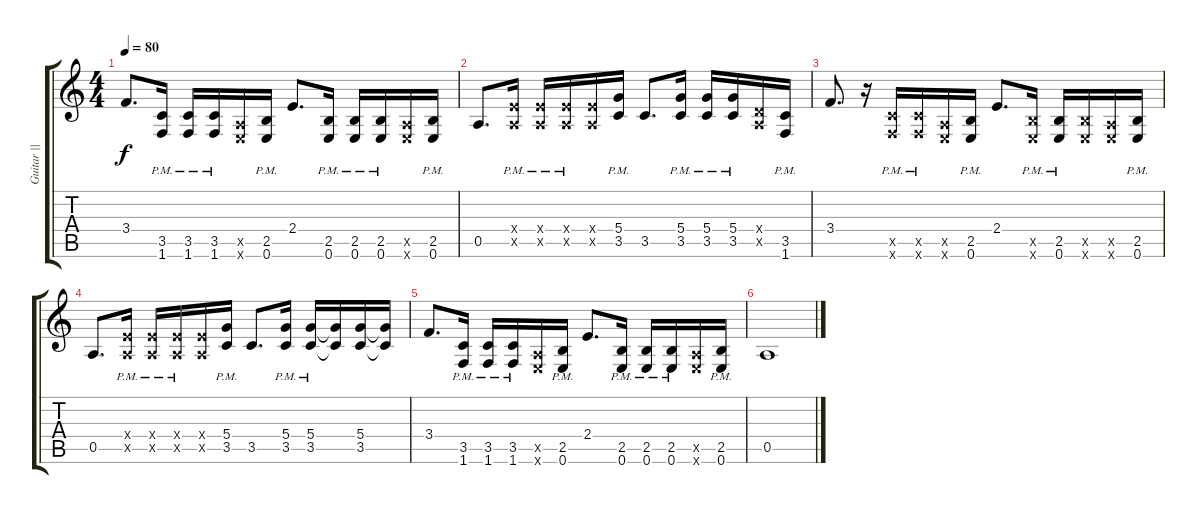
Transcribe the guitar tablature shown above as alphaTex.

\track ("Guitar ||" "Guitar ||") {instrument acousticguitarsteel}
\staff {score tabs}
\tuning (E4 B3 G3 D3 A2 E2) {hide}
\ts (4 4)
\tempo 80
\clef g2
\ks c
3.4.8{d dy f} (3.5{pm} 1.6{pm}).16 (3.5{pm} 1.6{pm}).16 (3.5{pm} 1.6{pm}).16 (0.5{x} 0.6{x}).16 (2.5{pm} 0.6{pm}).16 2.4.8{d} (2.5{pm} 0.6{pm}).16 (2.5{pm} 0.6{pm}).16 (2.5{pm} 0.6{pm}).16 (0.5{x} 0.6{x}).16 (2.5{pm} 0.6{pm}).16 |
0.5.8{d} (2.4{pm x} 0.5{pm x}).16 (2.4{pm x} 0.5{pm x}).16 (2.4{pm x} 0.5{pm x}).16 (2.4{x} 0.5{x}).16 (5.4{pm} 3.5{pm}).16 3.5.8{d} (5.4{pm} 3.5{pm}).16 (5.4{pm} 3.5{pm}).16 (5.4{pm} 3.5{pm}).16 (0.4{x} 0.5{x}).16 (3.5{pm} 1.6{pm}).16 |
3.4.8{d} r.16 (3.5{pm x} 1.6{pm x}).16 (3.5{pm x} 1.6{pm x}).16 (0.5{x} 0.6{x}).16 (2.5{pm} 0.6{pm}).16 2.4.8{d} (2.5{pm x} 0.6{pm x}).16 (2.5{pm} 0.6{pm}).16 (2.5{x} 0.6{x}).16 (0.5{x} 0.6{x}).16 (2.5{pm} 0.6{pm}).16 |
0.5.8{d} (2.4{pm x} 0.5{pm x}).16 (2.4{pm x} 0.5{pm x}).16 (2.4{pm x} 0.5{pm x}).16 (2.4{x} 0.5{x}).16 (5.4{pm} 3.5{pm}).16 3.5.8{d} (5.4{pm} 3.5{pm}).16 (5.4{pm} 3.5{pm}).16 (5.4{t} 3.5{t}).16 (5.4 3.5).16 (5.4{t} 3.5{t}).16 |
3.4.8{d} (3.5{pm} 1.6{pm}).16 (3.5{pm} 1.6{pm}).16 (3.5{pm} 1.6{pm}).16 (0.5{x} 0.6{x}).16 (2.5{pm} 0.6{pm}).16 2.4.8{d} (2.5{pm} 0.6{pm}).16 (2.5{pm} 0.6{pm}).16 (2.5{pm} 0.6{pm}).16 (0.5{x} 0.6{x}).16 (2.5{pm} 0.6{pm}).16 |
0.5.1
